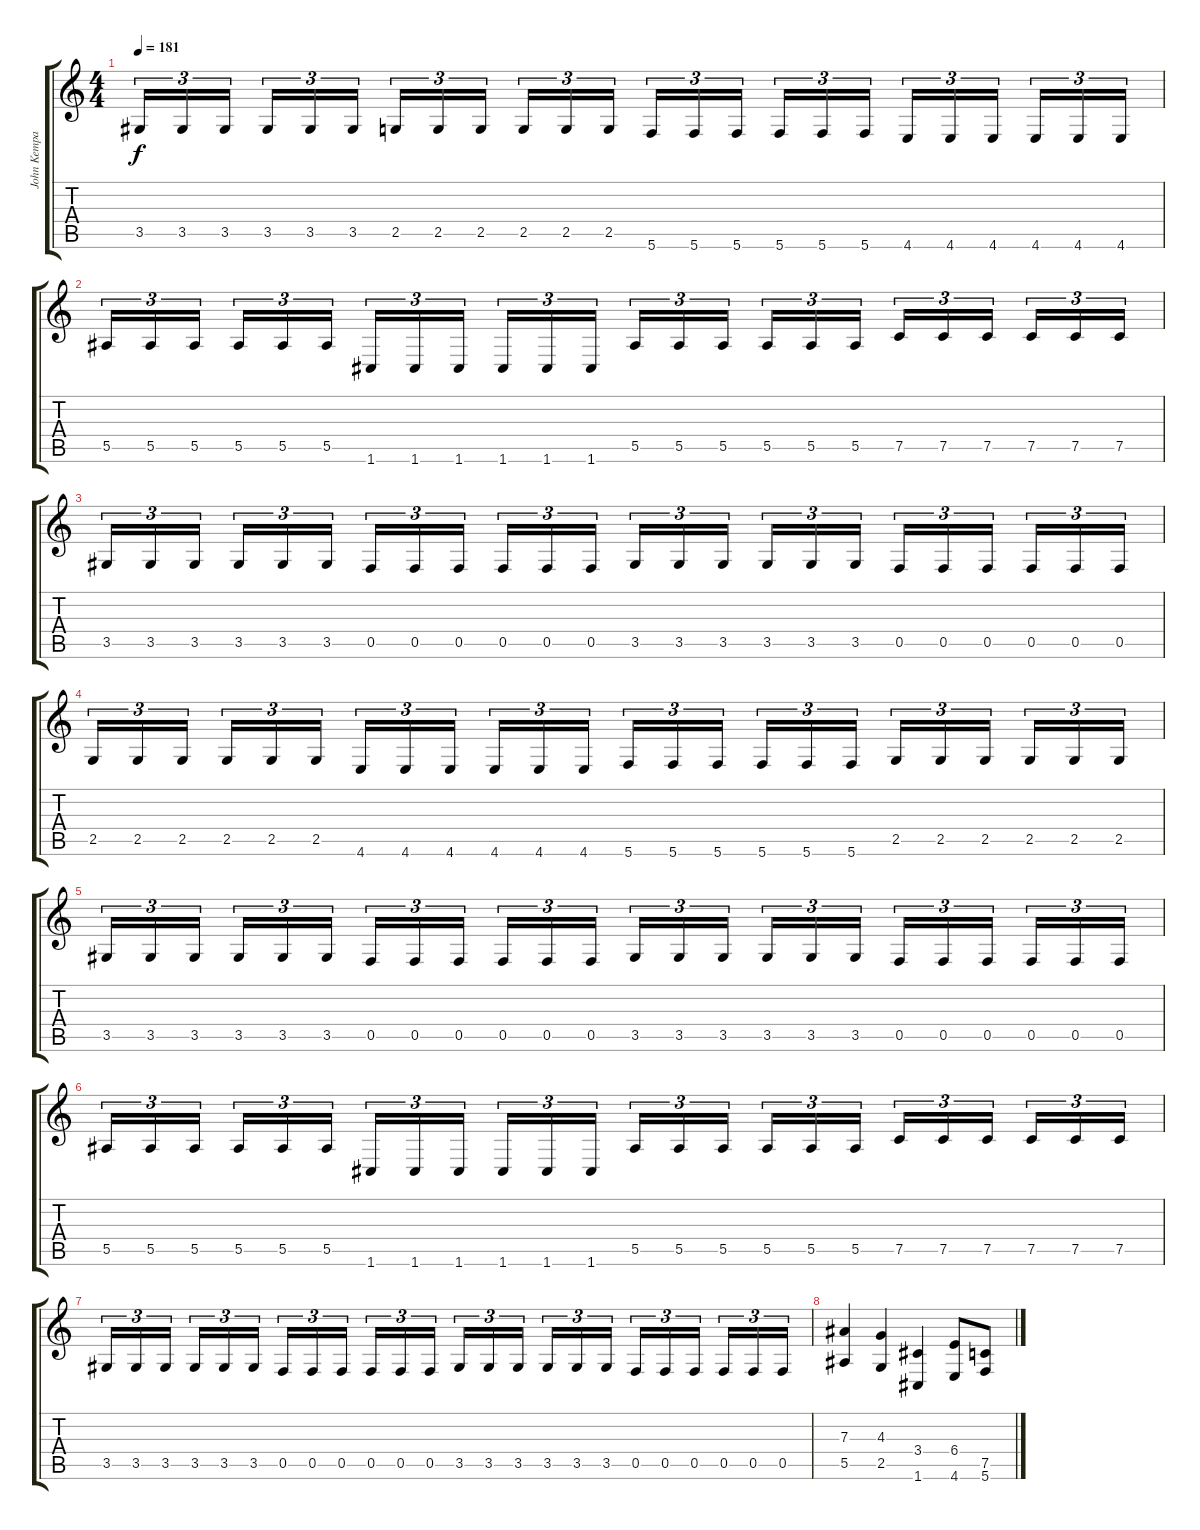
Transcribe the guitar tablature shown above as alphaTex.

\track ("John Kempainen (Rhythm Guitar)" "John Kempa") {instrument distortionguitar}
\staff {score tabs}
\tuning (C4 G3 Eb3 Bb2 F2 C2) {hide}
\ts (4 4)
\tempo 181
\clef g2
\ks c
3.5.16{tu (3 2) dy f} 3.5.16{tu (3 2)} 3.5.16{tu (3 2)} 3.5.16{tu (3 2)} 3.5.16{tu (3 2)} 3.5.16{tu (3 2)} 2.5.16{tu (3 2)} 2.5.16{tu (3 2)} 2.5.16{tu (3 2)} 2.5.16{tu (3 2)} 2.5.16{tu (3 2)} 2.5.16{tu (3 2)} 5.6.16{tu (3 2)} 5.6.16{tu (3 2)} 5.6.16{tu (3 2)} 5.6.16{tu (3 2)} 5.6.16{tu (3 2)} 5.6.16{tu (3 2)} 4.6.16{tu (3 2)} 4.6.16{tu (3 2)} 4.6.16{tu (3 2)} 4.6.16{tu (3 2)} 4.6.16{tu (3 2)} 4.6.16{tu (3 2)} |
5.5.16{tu (3 2)} 5.5.16{tu (3 2)} 5.5.16{tu (3 2)} 5.5.16{tu (3 2)} 5.5.16{tu (3 2)} 5.5.16{tu (3 2)} 1.6.16{tu (3 2)} 1.6.16{tu (3 2)} 1.6.16{tu (3 2)} 1.6.16{tu (3 2)} 1.6.16{tu (3 2)} 1.6.16{tu (3 2)} 5.5.16{tu (3 2)} 5.5.16{tu (3 2)} 5.5.16{tu (3 2)} 5.5.16{tu (3 2)} 5.5.16{tu (3 2)} 5.5.16{tu (3 2)} 7.5.16{tu (3 2)} 7.5.16{tu (3 2)} 7.5.16{tu (3 2)} 7.5.16{tu (3 2)} 7.5.16{tu (3 2)} 7.5.16{tu (3 2)} |
3.5.16{tu (3 2)} 3.5.16{tu (3 2)} 3.5.16{tu (3 2)} 3.5.16{tu (3 2)} 3.5.16{tu (3 2)} 3.5.16{tu (3 2)} 0.5.16{tu (3 2)} 0.5.16{tu (3 2)} 0.5.16{tu (3 2)} 0.5.16{tu (3 2)} 0.5.16{tu (3 2)} 0.5.16{tu (3 2)} 3.5.16{tu (3 2)} 3.5.16{tu (3 2)} 3.5.16{tu (3 2)} 3.5.16{tu (3 2)} 3.5.16{tu (3 2)} 3.5.16{tu (3 2)} 0.5.16{tu (3 2)} 0.5.16{tu (3 2)} 0.5.16{tu (3 2)} 0.5.16{tu (3 2)} 0.5.16{tu (3 2)} 0.5.16{tu (3 2)} |
2.5.16{tu (3 2)} 2.5.16{tu (3 2)} 2.5.16{tu (3 2)} 2.5.16{tu (3 2)} 2.5.16{tu (3 2)} 2.5.16{tu (3 2)} 4.6.16{tu (3 2)} 4.6.16{tu (3 2)} 4.6.16{tu (3 2)} 4.6.16{tu (3 2)} 4.6.16{tu (3 2)} 4.6.16{tu (3 2)} 5.6.16{tu (3 2)} 5.6.16{tu (3 2)} 5.6.16{tu (3 2)} 5.6.16{tu (3 2)} 5.6.16{tu (3 2)} 5.6.16{tu (3 2)} 2.5.16{tu (3 2)} 2.5.16{tu (3 2)} 2.5.16{tu (3 2)} 2.5.16{tu (3 2)} 2.5.16{tu (3 2)} 2.5.16{tu (3 2)} |
3.5.16{tu (3 2)} 3.5.16{tu (3 2)} 3.5.16{tu (3 2)} 3.5.16{tu (3 2)} 3.5.16{tu (3 2)} 3.5.16{tu (3 2)} 0.5.16{tu (3 2)} 0.5.16{tu (3 2)} 0.5.16{tu (3 2)} 0.5.16{tu (3 2)} 0.5.16{tu (3 2)} 0.5.16{tu (3 2)} 3.5.16{tu (3 2)} 3.5.16{tu (3 2)} 3.5.16{tu (3 2)} 3.5.16{tu (3 2)} 3.5.16{tu (3 2)} 3.5.16{tu (3 2)} 0.5.16{tu (3 2)} 0.5.16{tu (3 2)} 0.5.16{tu (3 2)} 0.5.16{tu (3 2)} 0.5.16{tu (3 2)} 0.5.16{tu (3 2)} |
5.5.16{tu (3 2)} 5.5.16{tu (3 2)} 5.5.16{tu (3 2)} 5.5.16{tu (3 2)} 5.5.16{tu (3 2)} 5.5.16{tu (3 2)} 1.6.16{tu (3 2)} 1.6.16{tu (3 2)} 1.6.16{tu (3 2)} 1.6.16{tu (3 2)} 1.6.16{tu (3 2)} 1.6.16{tu (3 2)} 5.5.16{tu (3 2)} 5.5.16{tu (3 2)} 5.5.16{tu (3 2)} 5.5.16{tu (3 2)} 5.5.16{tu (3 2)} 5.5.16{tu (3 2)} 7.5.16{tu (3 2)} 7.5.16{tu (3 2)} 7.5.16{tu (3 2)} 7.5.16{tu (3 2)} 7.5.16{tu (3 2)} 7.5.16{tu (3 2)} |
3.5.16{tu (3 2)} 3.5.16{tu (3 2)} 3.5.16{tu (3 2)} 3.5.16{tu (3 2)} 3.5.16{tu (3 2)} 3.5.16{tu (3 2)} 0.5.16{tu (3 2)} 0.5.16{tu (3 2)} 0.5.16{tu (3 2)} 0.5.16{tu (3 2)} 0.5.16{tu (3 2)} 0.5.16{tu (3 2)} 3.5.16{tu (3 2)} 3.5.16{tu (3 2)} 3.5.16{tu (3 2)} 3.5.16{tu (3 2)} 3.5.16{tu (3 2)} 3.5.16{tu (3 2)} 0.5.16{tu (3 2)} 0.5.16{tu (3 2)} 0.5.16{tu (3 2)} 0.5.16{tu (3 2)} 0.5.16{tu (3 2)} 0.5.16{tu (3 2)} |
(7.3 5.5).4 (4.3 2.5).4 (3.4 1.6).4 (6.4 4.6).8 (7.5 5.6).8
